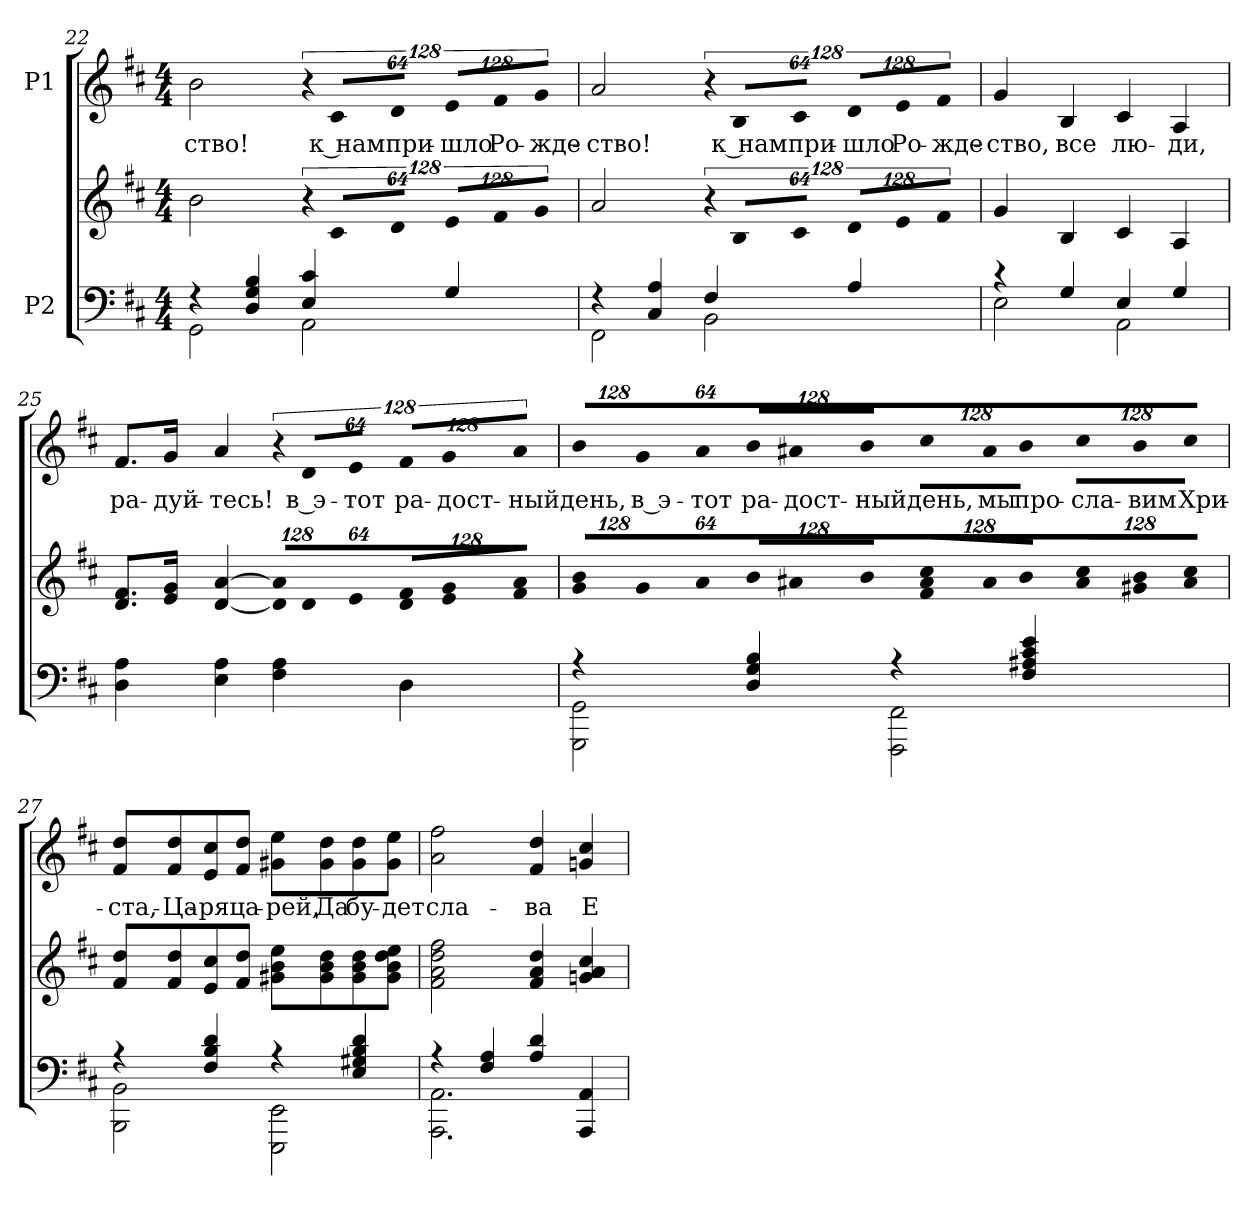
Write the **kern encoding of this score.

**kern	**kern	**kern	**text
*part2	*part2	*part1	*part1
*staff3	*staff2	*staff1	*staff1
*I"P2	*	*I"P1	*
!!LO:LB:g=z
*clefF4	*clefG2	*clefG2	*
*k[f#c#]	*k[f#c#]	*k[f#c#]	*
*D:	*D:	*D:	*
*M4/4	*M4/4	*M4/4	*
=22	=22	=22	=22
*^	*	*	*
!	!	!	!	!LO:LY:b:color=#000000
4r	2GGi\	2bi\	2bi\	-ство!
4Di/ 4Gi 4Bi	.	.	.	.
!	!	!LO:N:vis=8	!LO:N:vis=8	!
4Ei/ 4c#i	2AAi\	1024%85r	1024%85r	.
!	!	!LO:N:vis=8	!LO:N:vis=8	!
!	!	!	!	!LO:LY:b:color=#000000
.	.	1024%85c#i/L	1024%85c#i/L	к нам
!	!	!LO:N:vis=8	!LO:N:vis=8	!
!	!	!	!	!LO:LY:b:color=#000000
.	.	512%43di/J	512%43di/J	при-
*	*	*Xbrackettup	*	*
!	!	!LO:N:vis=8	!	!
*	*	*	*Xbrackettup	*
!	!	!	!LO:N:vis=8	!
!	!	!	!	!LO:LY:b:color=#000000
4Gi/	.	1024%85ei/L	1024%85ei/L	-шло
!	!	!LO:N:vis=8	!LO:N:vis=8	!
!	!	!	!	!LO:LY:b:color=#000000
.	.	1024%85f#i/	1024%85f#i/	Ро-
!	!	!LO:N:vis=8	!LO:N:vis=8	!
!	!	!	!	!LO:LY:b:color=#000000
.	.	512%43gi/J	512%43gi/J	-жде-
=23	=23	=23	=23	=23
!	!	!	!	!LO:LY:b:color=#000000
4r	2FF#i\	2ai/	2ai/	-ство!
4C#i/ 4Ai	.	.	.	.
*	*	*brackettup	*	*
!	!	!LO:N:vis=8	!	!
*	*	*	*brackettup	*
!	!	!	!LO:N:vis=8	!
4F#i/	2BBi\	1024%85r	1024%85r	.
!	!	!LO:N:vis=8	!LO:N:vis=8	!
!	!	!	!	!LO:LY:b:color=#000000
.	.	1024%85Bi/L	1024%85Bi/L	к нам
!	!	!LO:N:vis=8	!LO:N:vis=8	!
!	!	!	!	!LO:LY:b:color=#000000
.	.	512%43c#i/J	512%43c#i/J	при-
*	*	*Xbrackettup	*	*
!	!	!LO:N:vis=8	!	!
*	*	*	*Xbrackettup	*
!	!	!	!LO:N:vis=8	!
!	!	!	!	!LO:LY:b:color=#000000
4Ai/	.	1024%85di/L	1024%85di/L	-шло
!	!	!LO:N:vis=8	!LO:N:vis=8	!
!	!	!	!	!LO:LY:b:color=#000000
.	.	1024%85ei/	1024%85ei/	Ро-
!	!	!LO:N:vis=8	!LO:N:vis=8	!
!	!	!	!	!LO:LY:b:color=#000000
.	.	512%43f#i/J	512%43f#i/J	-жде-
=24	=24	=24	=24	=24
!	!	!	!	!LO:LY:b:color=#000000
4r	2Ei\	4gi/	4gi/	-ство,
!	!	!	!	!LO:LY:b:color=#000000
4Gi/	.	4Bi/	4Bi/	все
!	!	!	!	!LO:LY:b:color=#000000
4Ei/	2AAi\	4c#i/	4c#i/	лю-
!	!	!	!	!LO:LY:b:color=#000000
4Gi/	.	4Ai/	4Ai/	-ди,
*v	*v	*	*	*
!!LO:PB:g=z
=25	=25	=25	=25
!	!	!	!LO:LY:b:color=#000000
4Di\ 4Ai	8.di/ 8.f#iL	8.f#i/L	ра-
!	!	!	!LO:LY:b:color=#000000
.	16ei/ 16giJk	16gi/Jk	-дуй-
!	!	!	!LO:LY:b:color=#000000
4Ei\ 4Ai	[<4di/ [>4ai	4ai/	-тесь!
!	!LO:N:vis=8	!	!
*	*	*brackettup	*
!	!	!LO:N:vis=8	!
4F#i\ 4Ai	1024%85di/] 1024%85ai]L	1024%85r	.
!	!LO:N:vis=8	!LO:N:vis=8	!
!	!	!	!LO:LY:b:color=#000000
.	1024%85di/	1024%85di/L	в э-
!	!LO:N:vis=8	!LO:N:vis=8	!
!	!	!	!LO:LY:b:color=#000000
.	512%43ei/J	512%43ei/J	-тот
!	!LO:N:vis=8	!	!
*	*	*Xbrackettup	*
!	!	!LO:N:vis=8	!
!	!	!	!LO:LY:b:color=#000000
4Di\	1024%85di/ 1024%85f#iL	1024%85f#i/L	ра-
!	!LO:N:vis=8	!LO:N:vis=8	!
!	!	!	!LO:LY:b:color=#000000
.	1024%85ei/ 1024%85gi	1024%85gi/	-дост-
!	!LO:N:vis=8	!LO:N:vis=8	!
!	!	!	!LO:LY:b:color=#000000
.	512%43f#i/ 512%43aiJ	512%43ai/J	-ный
=26	=26	=26	=26
*^	*	*	*
!	!	!LO:N:vis=8	!LO:N:vis=8	!
!	!	!	!	!LO:LY:b:color=#000000
4r	2GGGi\ 2GGi	1024%85gi/ 1024%85biL	1024%85bi/L	день,
!	!	!LO:N:vis=8	!LO:N:vis=8	!
!	!	!	!	!LO:LY:b:color=#000000
.	.	1024%85gi/	1024%85gi/	в э-
!	!	!LO:N:vis=8	!LO:N:vis=8	!
!	!	!	!	!LO:LY:b:color=#000000
.	.	512%43ai/J	512%43ai/J	-тот
!	!	!LO:N:vis=8	!LO:N:vis=8	!
!	!	!	!	!LO:LY:b:color=#000000
4Di/ 4Gi 4Bi	.	1024%85bi/L	1024%85bi/L	ра-
!	!	!LO:N:vis=8	!LO:N:vis=8	!
!	!	!	!	!LO:LY:b:color=#000000
.	.	1024%85a#Xi/	1024%85a#Xi/	-дост-
!	!	!LO:N:vis=8	!LO:N:vis=8	!
!	!	!	!	!LO:LY:b:color=#000000
.	.	512%43bi/J	512%43bi/J	-ный
!	!	!LO:N:vis=8	!	!
*	*	*	*brackettup	*
!	!	!	!LO:N:vis=8	!
!	!	!	!	!LO:LY:b:color=#000000
4r	2FFF#i\ 2FF#i	1024%85f#i/ 1024%85a#i 1024%85cc#iL	1024%85cc#i\L	день,
!	!	!LO:N:vis=8	!LO:N:vis=8	!
!	!	!	!	!LO:LY:b:color=#000000
.	.	1024%85a#i/	1024%85a#i\	мы
!	!	!LO:N:vis=8	!LO:N:vis=8	!
!	!	!	!	!LO:LY:b:color=#000000
.	.	512%43bi/J	512%43bi\J	про-
!	!	!LO:N:vis=8	!LO:N:vis=8	!
!	!	!	!	!LO:LY:b:color=#000000
4F#i/ 4A#Xi 4c#i 4ei	.	1024%85a#i/ 1024%85cc#iL	1024%85cc#i\L	-сла-
!	!	!LO:N:vis=8	!LO:N:vis=8	!
!	!	!	!	!LO:LY:b:color=#000000
.	.	1024%85g#Xi/ 1024%85bi	1024%85bi\	-вим
!	!	!LO:N:vis=8	!LO:N:vis=8	!
!	!	!	!	!LO:LY:b:color=#000000
.	.	512%43a#i/ 512%43cc#iJ	512%43cc#i\J	Хри-
!!LO:LB:g=z
=27	=27	=27	=27	=27
!	!	!	!	!LO:LY:b:color=#000000
4r	2BBBi\ 2BBi	8f#i/ 8ddiL	8f#i/ 8ddiL	-ста,-
!	!	!	!	!LO:LY:b:color=#000000
.	.	8f#i/ 8ddi	8f#i/ 8ddi	-Ца-
!	!	!	!	!LO:LY:b:color=#000000
4F#i/ 4Bi 4di	.	8ei/ 8cc#i	8ei/ 8cc#i	-ря
!	!	!	!	!LO:LY:b:color=#000000
.	.	8f#i/ 8ddiJ	8f#i/ 8ddiJ	ца-
!	!	!	!	!LO:LY:b:color=#000000
4r	2EEEi\ 2EEi	8g#Xi\ 8bi 8eeiL	8g#Xi\ 8eeiL	-рей,
!	!	!	!	!LO:LY:b:color=#000000
.	.	8g#i\ 8bi 8ddi	8g#i\ 8ddi	Да
!	!	!	!	!LO:LY:b:color=#000000
4Ei/ 4G#Xi 4Bi 4di	.	8g#i\ 8bi 8ddi	8g#i\ 8ddi	бу-
!	!	!	!	!LO:LY:b:color=#000000
.	.	8g#i\ 8bi 8ddi 8eeiJ	8g#i\ 8eeiJ	-дет
=28	=28	=28	=28	=28
!	!	!	!	!LO:LY:b:color=#000000
4r	2.AAAi\ 2.AAi	2f#i\ 2ai 2ddi 2ff#i	2ai\ 2ff#i	сла-
4F#i/ 4Ai	.	.	.	.
!	!	!	!	!LO:LY:b:color=#000000
4Ai/ 4di	.	4f#i/ 4ai 4ddi	4f#i/ 4ddi	-ва
!	!	!	!	!LO:LY:b:color=#000000
4AAAi/ 4AAi	4ryy	4gni/ 4ai 4cc#i	4gni/ 4cc#i	Е-
*v	*v	*	*	*
=	=	=	=
*-	*-	*-	*-
